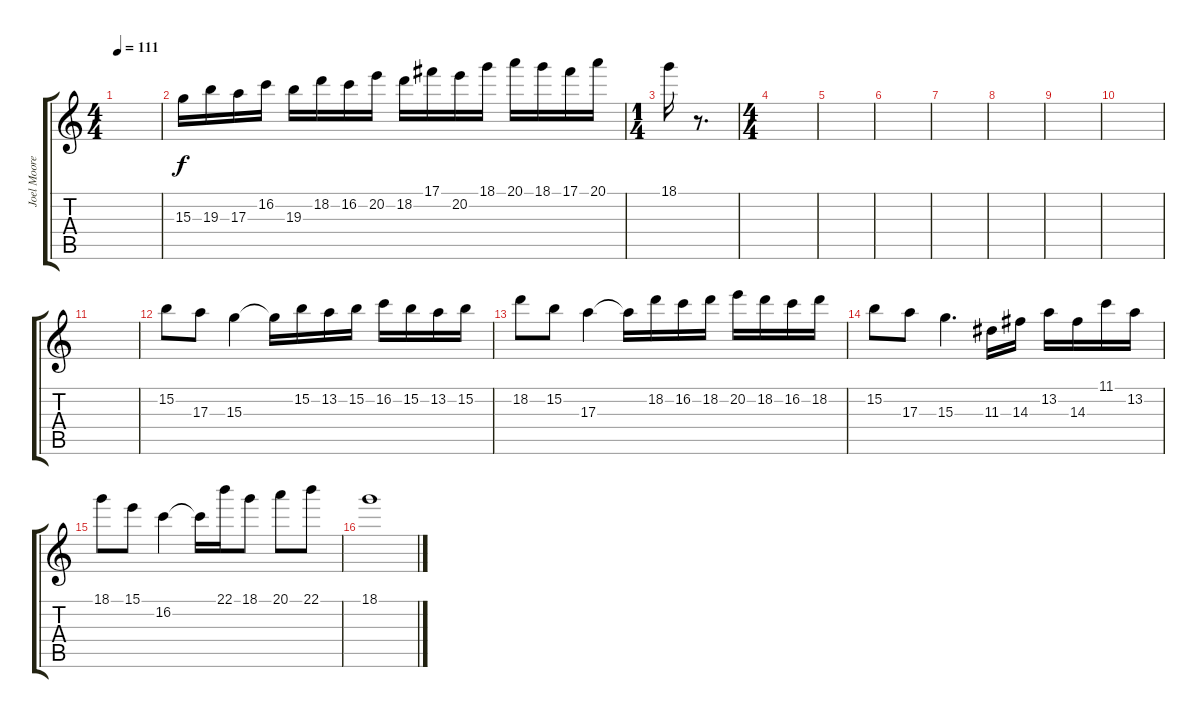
\track ("Joel Moore lead" "Joel Moore") {instrument electricguitarclean}
\staff {score tabs}
\tuning (Db4 Ab3 E3 B2 Gb2 B1) {hide}
\ts (4 4)
\tempo 111
\clef g2
\ks c
|
15.3.16 19.3.16 17.3.16 16.2.16 19.3.16 18.2.16 16.2.16 20.2.16 18.2.16 17.1.16 20.2.16 18.1.16 20.1.16 18.1.16 17.1.16 20.1.16 |
\ts (1 4)
18.1.16 r.8{d} |
\ts (4 4)
|
|
|
|
|
|
|
|
15.2.8 17.3.8 15.3.4 15.3{t}.16 15.2.16 13.2.16 15.2.16 16.2.16 15.2.16 13.2.16 15.2.16 |
18.2.8 15.2.8 17.3.4 17.3{t}.16 18.2.16 16.2.16 18.2.16 20.2.16 18.2.16 16.2.16 18.2.16 |
15.2.8 17.3.8 15.3.4{d} 11.3.16 14.3.16 13.2.16 14.3.16 11.1.16 13.2.16 |
18.1.8 15.1.8 16.2.4 16.2{t}.16 22.1.16 18.1.8 20.1.8 22.1.8 |
18.1.1
